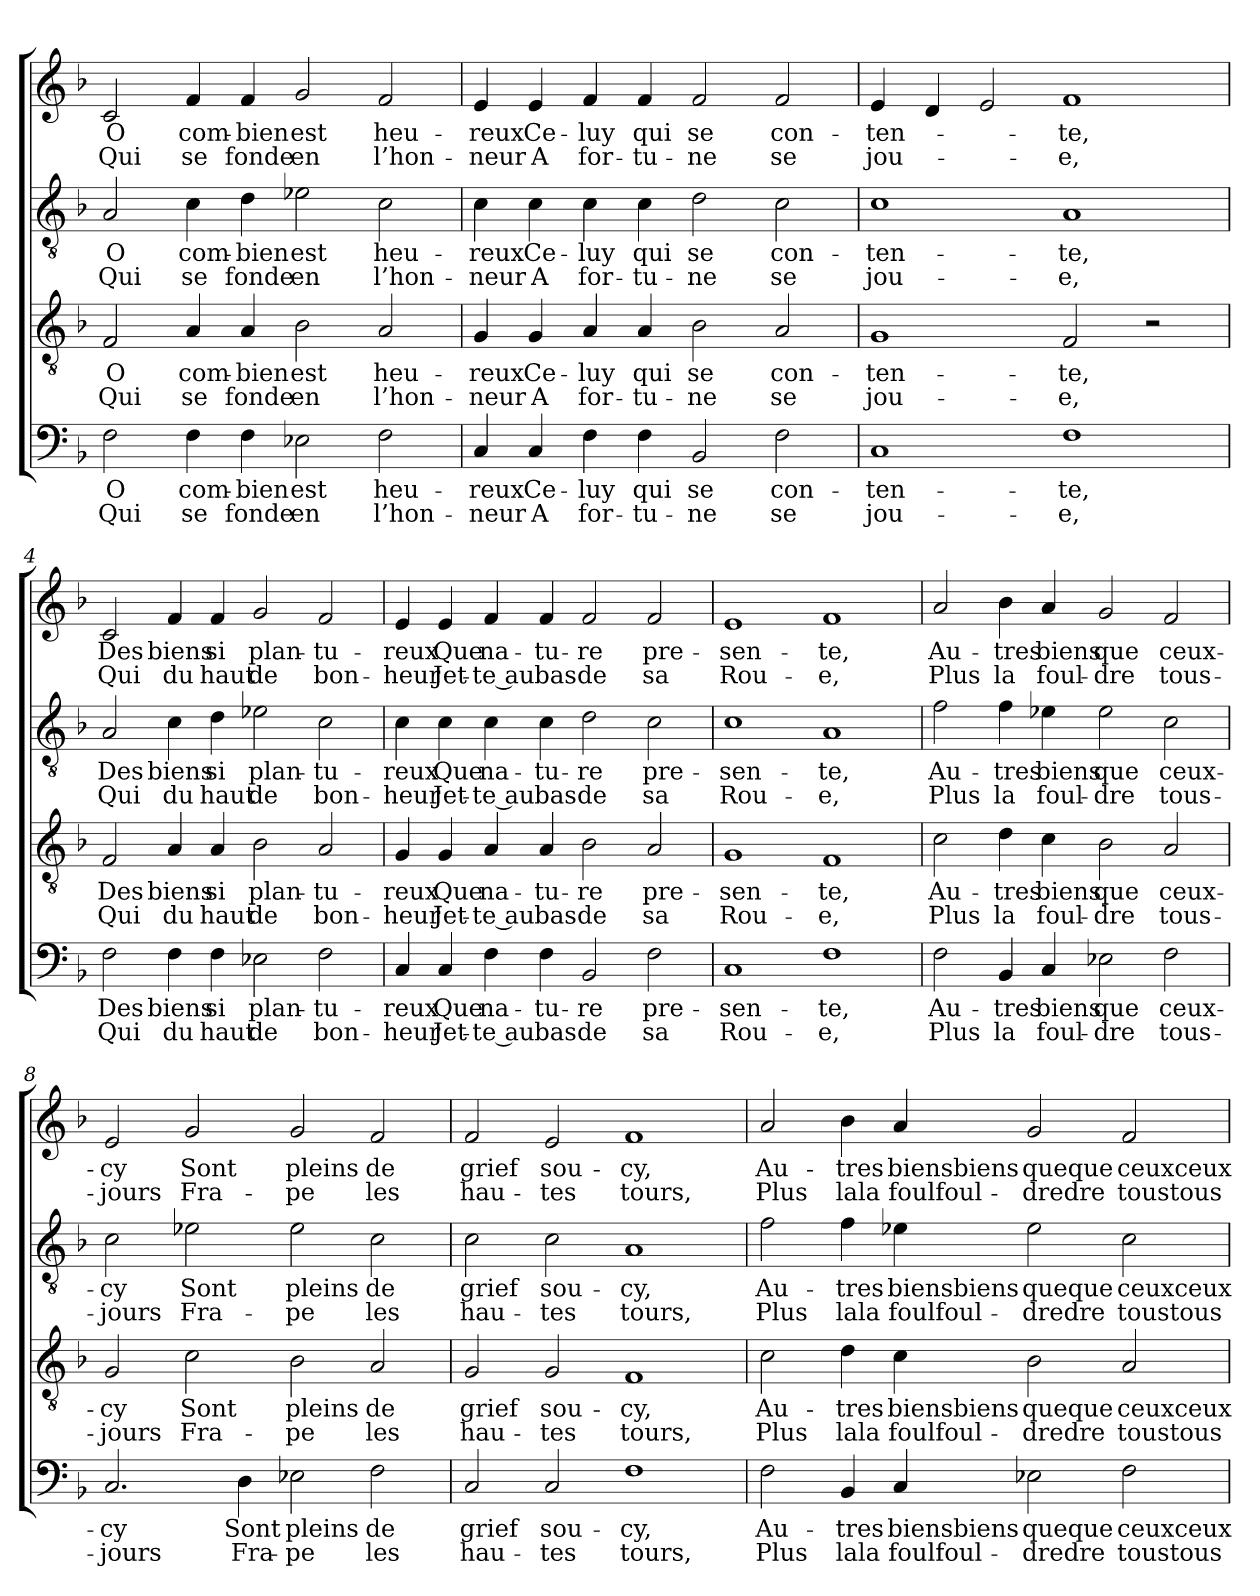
**kern	**text	**text	**kern	**text	**text	**kern	**text	**text	**kern	**text	**text
*part4	*part4	*part4	*part3	*part3	*part3	*part2	*part2	*part2	*part1	*part1	*part1
*staff4	*staff4	*staff4	*staff3	*staff3	*staff3	*staff2	*staff2	*staff2	*staff1	*staff1	*staff1
*clefF4	*	*	*clefGv2	*	*	*clefGv2	*	*	*clefG2	*	*
*k[b-]	*	*	*k[b-]	*	*	*k[b-]	*	*	*k[b-]	*	*
=1	=1	=1	=1	=1	=1	=1	=1	=1	=1	=1	=1
2F	O	Qui	2F	O	Qui	2A	O	Qui	2c	O	Qui
4F	com-	se	4A	com-	se	4c	com-	se	4f	com-	se
4F	-bien	fonde	4A	-bien	fonde	4d	-bien	fonde	4f	-bien	fonde
2E-X	est	en	2B-	est	en	2e-X	est	en	2g	est	en
2F	heu-	l’hon-	2A	heu-	l’hon-	2c	heu-	l’hon-	2f	heu-	l’hon-
=2	=2	=2	=2	=2	=2	=2	=2	=2	=2	=2	=2
4C	-reux	-neur	4G	-reux	-neur	4c	-reux	-neur	4e	-reux	-neur
4C	Ce-	A	4G	Ce-	A	4c	Ce-	A	4e	Ce-	A
4F	-luy	for-	4A	-luy	for-	4c	-luy	for-	4f	-luy	for-
4F	qui	-tu-	4A	qui	-tu-	4c	qui	-tu-	4f	qui	-tu-
2BB-	se	-ne	2B-	se	-ne	2d	se	-ne	2f	se	-ne
2F	con-	se	2A	con-	se	2c	con-	se	2f	con-	se
=3	=3	=3	=3	=3	=3	=3	=3	=3	=3	=3	=3
1C	-ten-	jou-	1G	-ten-	jou-	1c	-ten-	jou-	4e	-ten-	jou-
.	.	.	.	.	.	.	.	.	4d	.	.
.	.	.	.	.	.	.	.	.	2e	.	.
1F	-te,	-e,	2F	-te,	-e,	1A	-te,	-e,	1f	-te,	-e,
.	.	.	2r	.	.	.	.	.	.	.	.
!!LO:LB:g=z
=4	=4	=4	=4	=4	=4	=4	=4	=4	=4	=4	=4
2F	Des	Qui	2F	Des	Qui	2A	Des	Qui	2c	Des	Qui
4F	biens	du	4A	biens	du	4c	biens	du	4f	biens	du
4F	si	haut	4A	si	haut	4d	si	haut	4f	si	haut
2E-X	plan-	de	2B-	plan-	de	2e-X	plan-	de	2g	plan-	de
2F	-tu-	bon-	2A	-tu-	bon-	2c	-tu-	bon-	2f	-tu-	bon-
=5	=5	=5	=5	=5	=5	=5	=5	=5	=5	=5	=5
4C	-reux	-heur	4G	-reux	-heur	4c	-reux	-heur	4e	-reux	-heur
4C	Que	Jet-	4G	Que	Jet-	4c	Que	Jet-	4e	Que	Jet-
4F	na-	-te au	4A	na-	-te au	4c	na-	-te au	4f	na-	-te au
4F	-tu-	bas	4A	-tu-	bas	4c	-tu-	bas	4f	-tu-	bas
2BB-	-re	de	2B-	-re	de	2d	-re	de	2f	-re	de
2F	pre-	sa	2A	pre-	sa	2c	pre-	sa	2f	pre-	sa
=6	=6	=6	=6	=6	=6	=6	=6	=6	=6	=6	=6
1C	-sen-	Rou-	1G	-sen-	Rou-	1c	-sen-	Rou-	1e	-sen-	Rou-
1F	-te,	-e,	1F	-te,	-e,	1A	-te,	-e,	1f	-te,	-e,
!!LO:LB:g=z
=7	=7	=7	=7	=7	=7	=7	=7	=7	=7	=7	=7
2F	Au-	Plus	2c	Au-	Plus	2f	Au-	Plus	2a	Au-	Plus
4BB-	-tres	la	4d	-tres	la	4f	-tres	la	4b-	-tres	la
4C	biens	foul-	4c	biens	foul-	4e-X	biens	foul-	4a	biens	foul-
2E-X	que	-dre	2B-	que	-dre	2e-	que	-dre	2g	que	-dre
2F	ceux-	tous-	2A	ceux-	tous-	2c	ceux-	tous-	2f	ceux-	tous-
=8	=8	=8	=8	=8	=8	=8	=8	=8	=8	=8	=8
2.C	-cy	-jours	2G	-cy	-jours	2c	-cy	-jours	2e	-cy	-jours
.	.	.	2c	Sont	Fra-	2e-X	Sont	Fra-	2g	Sont	Fra-
4D	Sont	Fra-	.	.	.	.	.	.	.	.	.
2E-X	pleins	-pe	2B-	pleins	-pe	2e-	pleins	-pe	2g	pleins	-pe
2F	de	les	2A	de	les	2c	de	les	2f	de	les
=9	=9	=9	=9	=9	=9	=9	=9	=9	=9	=9	=9
2C	grief	hau-	2G	grief	hau-	2c	grief	hau-	2f	grief	hau-
2C	sou-	-tes	2G	sou-	-tes	2c	sou-	-tes	2e	sou-	-tes
1F	-cy,	tours,	1F	-cy,	tours,	1A	-cy,	tours,	1f	-cy,	tours,
!!LO:PB:g=z
=10	=10	=10	=10	=10	=10	=10	=10	=10	=10	=10	=10
2F	Au-	Plus	2c	Au-	Plus	2f	Au-	Plus	2a	Au-	Plus
4BB-	-tres	lala	4d	-tres	lala	4f	-tres	lala	4b-	-tres	lala
4C	biensbiens	foulfoul-	4c	biensbiens	foulfoul-	4e-X	biensbiens	foulfoul-	4a	biensbiens	foulfoul-
2E-X	queque	-dredre	2B-	queque	-dredre	2e-	queque	-dredre	2g	queque	-dredre
2F	ceuxceux-	toustous-	2A	ceuxceux-	toustous-	2c	ceuxceux-	toustous-	2f	ceuxceux-	toustous-
=	=	=	=	=	=	=	=	=	=	=	=
*-	*-	*-	*-	*-	*-	*-	*-	*-	*-	*-	*-
